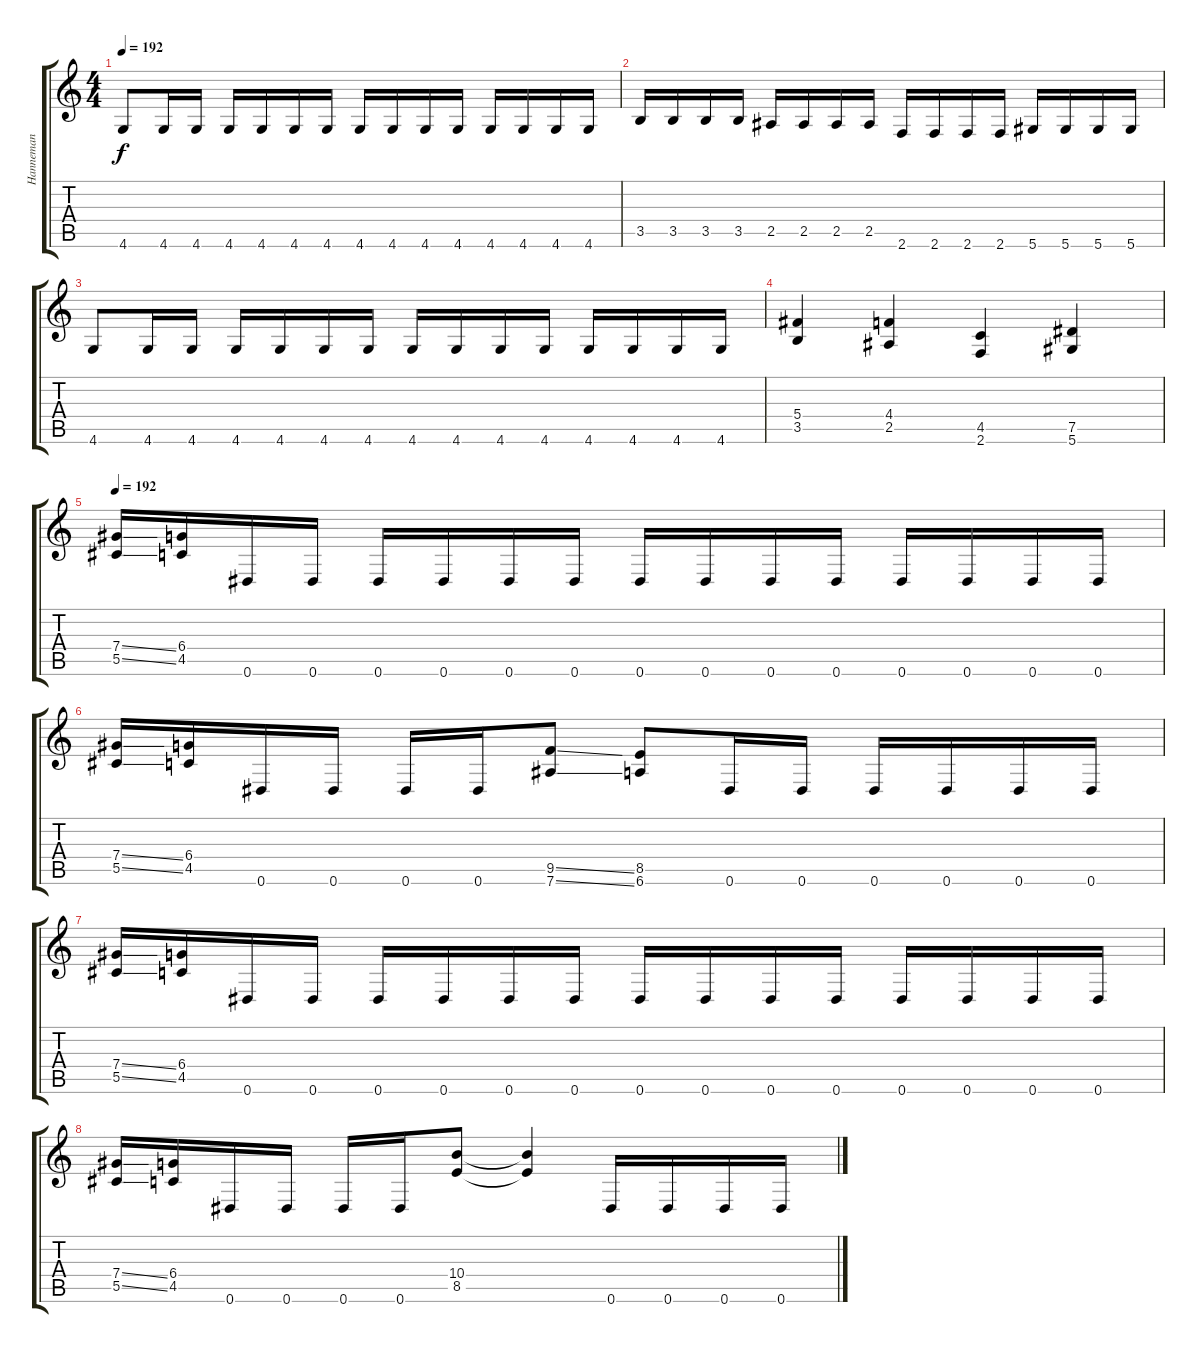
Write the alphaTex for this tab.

\track ("Hanneman" "Hanneman") {instrument distortionguitar}
\staff {score tabs}
\tuning (Eb4 Bb3 Gb3 Db3 Ab2 Eb2) {hide}
\ts (4 4)
\tempo 192
\clef g2
\ks c
4.6.8{dy f} 4.6.16 4.6.16 4.6.16 4.6.16 4.6.16 4.6.16 4.6.16 4.6.16 4.6.16 4.6.16 4.6.16 4.6.16 4.6.16 4.6.16 |
3.5.16 3.5.16 3.5.16 3.5.16 2.5.16 2.5.16 2.5.16 2.5.16 2.6.16 2.6.16 2.6.16 2.6.16 5.6.16 5.6.16 5.6.16 5.6.16 |
4.6.8 4.6.16 4.6.16 4.6.16 4.6.16 4.6.16 4.6.16 4.6.16 4.6.16 4.6.16 4.6.16 4.6.16 4.6.16 4.6.16 4.6.16 |
(5.4 3.5).4 (4.4 2.5).4 (4.5 2.6).4 (7.5 5.6).4 |
\tempo 192
(7.4{ss} 5.5{ss}).16 (6.4 4.5).16 0.6.16 0.6.16 0.6.16 0.6.16 0.6.16 0.6.16 0.6.16 0.6.16 0.6.16 0.6.16 0.6.16 0.6.16 0.6.16 0.6.16 |
(7.4{ss} 5.5{ss}).16 (6.4 4.5).16 0.6.16 0.6.16 0.6.16 0.6.16 (9.5{ss} 7.6{ss}).8 (8.5 6.6).8 0.6.16 0.6.16 0.6.16 0.6.16 0.6.16 0.6.16 |
(7.4{ss} 5.5{ss}).16 (6.4 4.5).16 0.6.16 0.6.16 0.6.16 0.6.16 0.6.16 0.6.16 0.6.16 0.6.16 0.6.16 0.6.16 0.6.16 0.6.16 0.6.16 0.6.16 |
(7.4{ss} 5.5{ss}).16 (6.4 4.5).16 0.6.16 0.6.16 0.6.16 0.6.16 (10.4 8.5).8 (10.4{t} 8.5{t}).4 0.6.16 0.6.16 0.6.16 0.6.16
